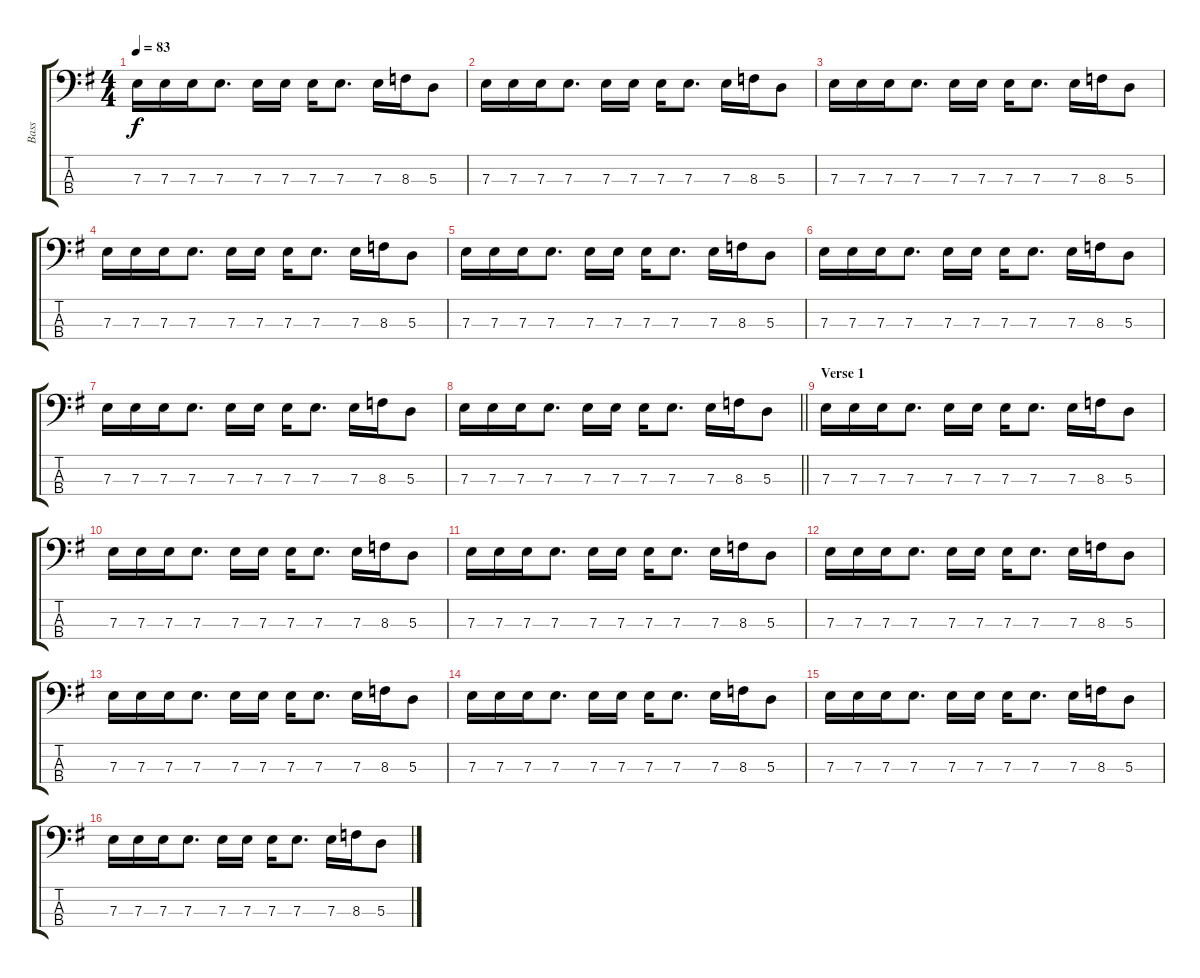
\track ("Bass" "Bass") {instrument electricbassfinger}
\staff {score tabs}
\tuning (G2 D2 A1 D1) {hide}
\ts (4 4)
\tempo 83
\clef f4
\ks eminor
7.3.16{dy f} 7.3.16 7.3.16 7.3.8{d} 7.3.16 7.3.16 7.3.16 7.3.8{d} 7.3.16 8.3.16 5.3.8 |
7.3.16 7.3.16 7.3.16 7.3.8{d} 7.3.16 7.3.16 7.3.16 7.3.8{d} 7.3.16 8.3.16 5.3.8 |
7.3.16 7.3.16 7.3.16 7.3.8{d} 7.3.16 7.3.16 7.3.16 7.3.8{d} 7.3.16 8.3.16 5.3.8 |
7.3.16 7.3.16 7.3.16 7.3.8{d} 7.3.16 7.3.16 7.3.16 7.3.8{d} 7.3.16 8.3.16 5.3.8 |
7.3.16 7.3.16 7.3.16 7.3.8{d} 7.3.16 7.3.16 7.3.16 7.3.8{d} 7.3.16 8.3.16 5.3.8 |
7.3.16 7.3.16 7.3.16 7.3.8{d} 7.3.16 7.3.16 7.3.16 7.3.8{d} 7.3.16 8.3.16 5.3.8 |
7.3.16 7.3.16 7.3.16 7.3.8{d} 7.3.16 7.3.16 7.3.16 7.3.8{d} 7.3.16 8.3.16 5.3.8 |
\barLineRight lightlight
7.3.16 7.3.16 7.3.16 7.3.8{d} 7.3.16 7.3.16 7.3.16 7.3.8{d} 7.3.16 8.3.16 5.3.8 |
\section ("" "Verse 1")
7.3.16 7.3.16 7.3.16 7.3.8{d} 7.3.16 7.3.16 7.3.16 7.3.8{d} 7.3.16 8.3.16 5.3.8 |
7.3.16 7.3.16 7.3.16 7.3.8{d} 7.3.16 7.3.16 7.3.16 7.3.8{d} 7.3.16 8.3.16 5.3.8 |
7.3.16 7.3.16 7.3.16 7.3.8{d} 7.3.16 7.3.16 7.3.16 7.3.8{d} 7.3.16 8.3.16 5.3.8 |
7.3.16 7.3.16 7.3.16 7.3.8{d} 7.3.16 7.3.16 7.3.16 7.3.8{d} 7.3.16 8.3.16 5.3.8 |
7.3.16 7.3.16 7.3.16 7.3.8{d} 7.3.16 7.3.16 7.3.16 7.3.8{d} 7.3.16 8.3.16 5.3.8 |
7.3.16 7.3.16 7.3.16 7.3.8{d} 7.3.16 7.3.16 7.3.16 7.3.8{d} 7.3.16 8.3.16 5.3.8 |
7.3.16 7.3.16 7.3.16 7.3.8{d} 7.3.16 7.3.16 7.3.16 7.3.8{d} 7.3.16 8.3.16 5.3.8 |
7.3.16 7.3.16 7.3.16 7.3.8{d} 7.3.16 7.3.16 7.3.16 7.3.8{d} 7.3.16 8.3.16 5.3.8
